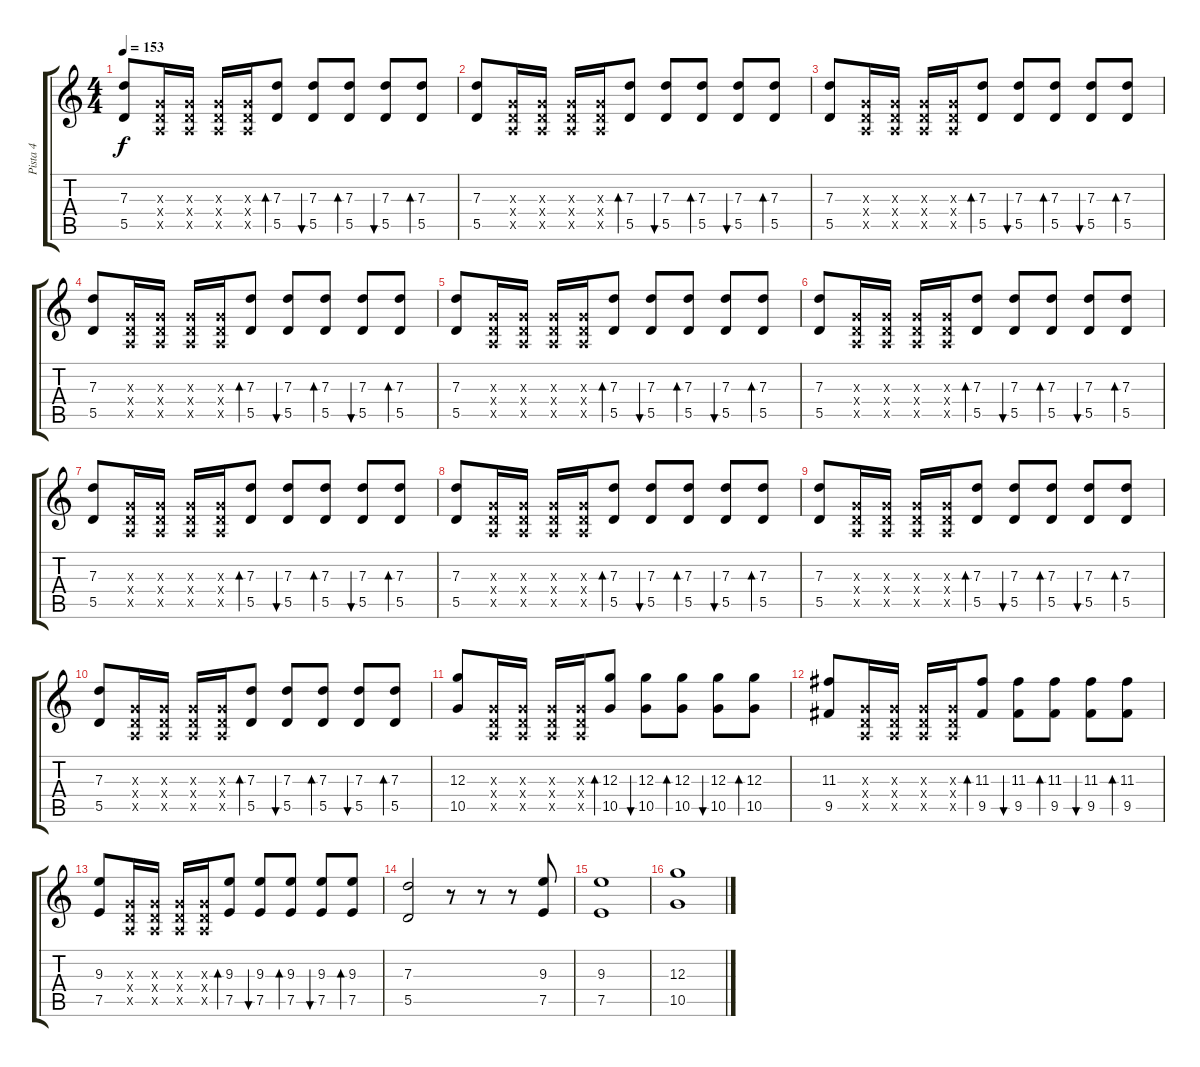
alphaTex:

\track ("Pista 4" "Pista 4") {instrument distortionguitar}
\staff {score tabs}
\tuning (E4 B3 G3 D3 A2 E2) {hide}
\ts (4 4)
\tempo 153
\clef g2
\ks c
(7.3 5.5).8{dy f} (0.3{x} 0.4{x} 0.5{x}).16 (0.3{x} 0.4{x} 0.5{x}).16 (0.3{x} 0.4{x} 0.5{x}).16 (0.3{x} 0.4{x} 0.5{x}).16 (7.3 5.5).8{bd 60} (7.3 5.5).8{bu 60} (7.3 5.5).8{bd 60} (7.3 5.5).8{bu 60} (7.3 5.5).8{bd 60} |
(7.3 5.5).8 (0.3{x} 0.4{x} 0.5{x}).16 (0.3{x} 0.4{x} 0.5{x}).16 (0.3{x} 0.4{x} 0.5{x}).16 (0.3{x} 0.4{x} 0.5{x}).16 (7.3 5.5).8{bd 60} (7.3 5.5).8{bu 60} (7.3 5.5).8{bd 60} (7.3 5.5).8{bu 60} (7.3 5.5).8{bd 60} |
(7.3 5.5).8 (0.3{x} 0.4{x} 0.5{x}).16 (0.3{x} 0.4{x} 0.5{x}).16 (0.3{x} 0.4{x} 0.5{x}).16 (0.3{x} 0.4{x} 0.5{x}).16 (7.3 5.5).8{bd 60} (7.3 5.5).8{bu 60} (7.3 5.5).8{bd 60} (7.3 5.5).8{bu 60} (7.3 5.5).8{bd 60} |
(7.3 5.5).8 (0.3{x} 0.4{x} 0.5{x}).16 (0.3{x} 0.4{x} 0.5{x}).16 (0.3{x} 0.4{x} 0.5{x}).16 (0.3{x} 0.4{x} 0.5{x}).16 (7.3 5.5).8{bd 60} (7.3 5.5).8{bu 60} (7.3 5.5).8{bd 60} (7.3 5.5).8{bu 60} (7.3 5.5).8{bd 60} |
(7.3 5.5).8 (0.3{x} 0.4{x} 0.5{x}).16 (0.3{x} 0.4{x} 0.5{x}).16 (0.3{x} 0.4{x} 0.5{x}).16 (0.3{x} 0.4{x} 0.5{x}).16 (7.3 5.5).8{bd 60} (7.3 5.5).8{bu 60} (7.3 5.5).8{bd 60} (7.3 5.5).8{bu 60} (7.3 5.5).8{bd 60} |
(7.3 5.5).8 (0.3{x} 0.4{x} 0.5{x}).16 (0.3{x} 0.4{x} 0.5{x}).16 (0.3{x} 0.4{x} 0.5{x}).16 (0.3{x} 0.4{x} 0.5{x}).16 (7.3 5.5).8{bd 60} (7.3 5.5).8{bu 60} (7.3 5.5).8{bd 60} (7.3 5.5).8{bu 60} (7.3 5.5).8{bd 60} |
(7.3 5.5).8 (0.3{x} 0.4{x} 0.5{x}).16 (0.3{x} 0.4{x} 0.5{x}).16 (0.3{x} 0.4{x} 0.5{x}).16 (0.3{x} 0.4{x} 0.5{x}).16 (7.3 5.5).8{bd 60} (7.3 5.5).8{bu 60} (7.3 5.5).8{bd 60} (7.3 5.5).8{bu 60} (7.3 5.5).8{bd 60} |
(7.3 5.5).8 (0.3{x} 0.4{x} 0.5{x}).16 (0.3{x} 0.4{x} 0.5{x}).16 (0.3{x} 0.4{x} 0.5{x}).16 (0.3{x} 0.4{x} 0.5{x}).16 (7.3 5.5).8{bd 60} (7.3 5.5).8{bu 60} (7.3 5.5).8{bd 60} (7.3 5.5).8{bu 60} (7.3 5.5).8{bd 60} |
(7.3 5.5).8 (0.3{x} 0.4{x} 0.5{x}).16 (0.3{x} 0.4{x} 0.5{x}).16 (0.3{x} 0.4{x} 0.5{x}).16 (0.3{x} 0.4{x} 0.5{x}).16 (7.3 5.5).8{bd 60} (7.3 5.5).8{bu 60} (7.3 5.5).8{bd 60} (7.3 5.5).8{bu 60} (7.3 5.5).8{bd 60} |
(7.3 5.5).8 (0.3{x} 0.4{x} 0.5{x}).16 (0.3{x} 0.4{x} 0.5{x}).16 (0.3{x} 0.4{x} 0.5{x}).16 (0.3{x} 0.4{x} 0.5{x}).16 (7.3 5.5).8{bd 60} (7.3 5.5).8{bu 60} (7.3 5.5).8{bd 60} (7.3 5.5).8{bu 60} (7.3 5.5).8{bd 60} |
(12.3 10.5).8 (0.3{x} 0.4{x} 0.5{x}).16 (0.3{x} 0.4{x} 0.5{x}).16 (0.3{x} 0.4{x} 0.5{x}).16 (0.3{x} 0.4{x} 0.5{x}).16 (12.3 10.5).8{bd 60} (12.3 10.5).8{bu 60} (12.3 10.5).8{bd 60} (12.3 10.5).8{bu 60} (12.3 10.5).8{bd 60} |
(11.3 9.5).8 (0.3{x} 0.4{x} 0.5{x}).16 (0.3{x} 0.4{x} 0.5{x}).16 (0.3{x} 0.4{x} 0.5{x}).16 (0.3{x} 0.4{x} 0.5{x}).16 (11.3 9.5).8{bd 60} (11.3 9.5).8{bu 60} (11.3 9.5).8{bd 60} (11.3 9.5).8{bu 60} (11.3 9.5).8{bd 60} |
(9.3 7.5).8 (0.3{x} 0.4{x} 0.5{x}).16 (0.3{x} 0.4{x} 0.5{x}).16 (0.3{x} 0.4{x} 0.5{x}).16 (0.3{x} 0.4{x} 0.5{x}).16 (9.3 7.5).8{bd 60} (9.3 7.5).8{bu 60} (9.3 7.5).8{bd 60} (9.3 7.5).8{bu 60} (9.3 7.5).8{bd 60} |
(7.3 5.5).2 r.8 r.8 r.8 (9.3 7.5).8 |
(9.3 7.5).1 |
(12.3 10.5).1
